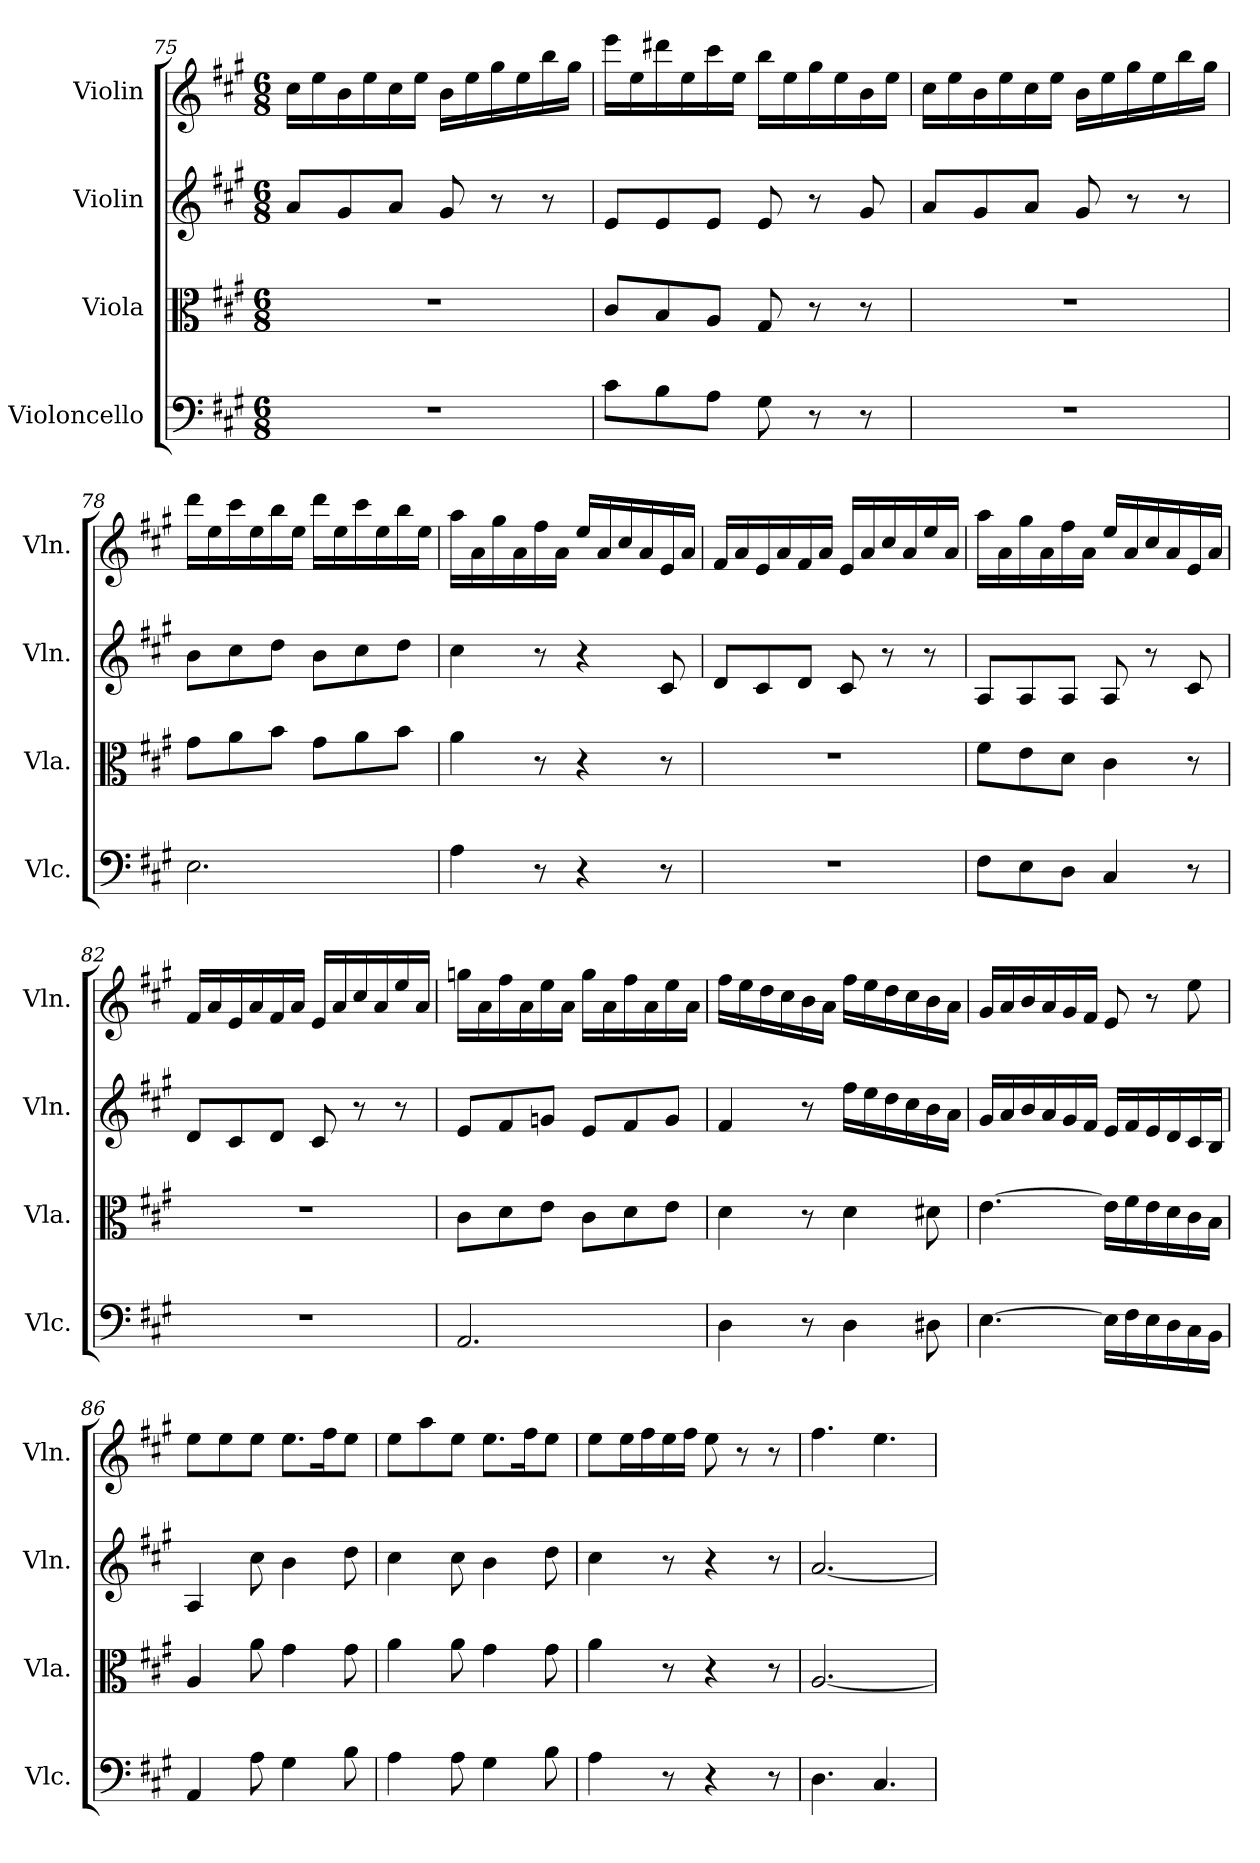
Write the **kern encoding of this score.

**kern	**kern	**kern	**kern
*part4	*part3	*part2	*part1
*staff4	*staff3	*staff2	*staff1
*I"Violoncello	*I"Viola	*I"Violin	*I"Violin
*I'Vlc.	*I'Vla.	*I'Vln.	*I'Vln.
*clefF4	*clefC3	*clefG2	*clefG2
*k[f#c#g#]	*k[f#c#g#]	*k[f#c#g#]	*k[f#c#g#]
*A:	*A:	*A:	*A:
*M6/8	*M6/8	*M6/8	*M6/8
=75	=75	=75	=75
2.r	2.r	8a/L	16cc#\LL
.	.	.	16ee\
.	.	8g#/	16b\
.	.	.	16ee\
.	.	8a/J	16cc#\
.	.	.	16ee\JJ
.	.	8g#/	16b\LL
.	.	.	16ee\
.	.	8r	16gg#\
.	.	.	16ee\
.	.	8r	16bb\
.	.	.	16gg#\JJ
=76	=76	=76	=76
8c#\L	8c#/L	8e/L	16eee\LL
.	.	.	16ee\
8B\	8B/	8e/	16ddd#X\
.	.	.	16ee\
8A\J	8A/J	8e/J	16ccc#\
.	.	.	16ee\JJ
8G#\	8G#/	8e/	16bb\LL
.	.	.	16ee\
8r	8r	8r	16gg#\
.	.	.	16ee\
8r	8r	8g#/	16b\
.	.	.	16ee\JJ
=77	=77	=77	=77
2.r	2.r	8a/L	16cc#\LL
.	.	.	16ee\
.	.	8g#/	16b\
.	.	.	16ee\
.	.	8a/J	16cc#\
.	.	.	16ee\JJ
.	.	8g#/	16b\LL
.	.	.	16ee\
.	.	8r	16gg#\
.	.	.	16ee\
.	.	8r	16bb\
.	.	.	16gg#\JJ
=78	=78	=78	=78
2.E\	8g#\L	8b\L	16ddd\LL
.	.	.	16ee\
.	8a\	8cc#\	16ccc#\
.	.	.	16ee\
.	8b\J	8dd\J	16bb\
.	.	.	16ee\JJ
.	8g#\L	8b\L	16ddd\LL
.	.	.	16ee\
.	8a\	8cc#\	16ccc#\
.	.	.	16ee\
.	8b\J	8dd\J	16bb\
.	.	.	16ee\JJ
=79	=79	=79	=79
4A\	4a\	4cc#\	16aa\LL
.	.	.	16a\
.	.	.	16gg#\
.	.	.	16a\
8r	8r	8r	16ff#\
.	.	.	16a\JJ
4r	4r	4r	16ee/LL
.	.	.	16a/
.	.	.	16cc#/
.	.	.	16a/
8r	8r	8c#/	16e/
.	.	.	16a/JJ
=80	=80	=80	=80
2.r	2.r	8d/L	16f#/LL
.	.	.	16a/
.	.	8c#/	16e/
.	.	.	16a/
.	.	8d/J	16f#/
.	.	.	16a/JJ
.	.	8c#/	16e/LL
.	.	.	16a/
.	.	8r	16cc#/
.	.	.	16a/
.	.	8r	16ee/
.	.	.	16a/JJ
=81	=81	=81	=81
8F#\L	8f#\L	8A/L	16aa\LL
.	.	.	16a\
8E\	8e\	8A/	16gg#\
.	.	.	16a\
8D\J	8d\J	8A/J	16ff#\
.	.	.	16a\JJ
4C#/	4c#\	8A/	16ee/LL
.	.	.	16a/
.	.	8r	16cc#/
.	.	.	16a/
8r	8r	8c#/	16e/
.	.	.	16a/JJ
=82	=82	=82	=82
2.r	2.r	8d/L	16f#/LL
.	.	.	16a/
.	.	8c#/	16e/
.	.	.	16a/
.	.	8d/J	16f#/
.	.	.	16a/JJ
.	.	8c#/	16e/LL
.	.	.	16a/
.	.	8r	16cc#/
.	.	.	16a/
.	.	8r	16ee/
.	.	.	16a/JJ
=83	=83	=83	=83
2.AA/	8c#\L	8e/L	16ggn\LL
.	.	.	16a\
.	8d\	8f#/	16ff#\
.	.	.	16a\
.	8e\J	8gn/J	16ee\
.	.	.	16a\JJ
.	8c#\L	8e/L	16gg\LL
.	.	.	16a\
.	8d\	8f#/	16ff#\
.	.	.	16a\
.	8e\J	8g/J	16ee\
.	.	.	16a\JJ
=84	=84	=84	=84
4D\	4d\	4f#/	16ff#\LL
.	.	.	16ee\
.	.	.	16dd\
.	.	.	16cc#\
8r	8r	8r	16b\
.	.	.	16a\JJ
4D\	4d\	16ff#\LL	16ff#\LL
.	.	16ee\	16ee\
.	.	16dd\	16dd\
.	.	16cc#\	16cc#\
8D#X\	8d#X\	16b\	16b\
.	.	16a\JJ	16a\JJ
=85	=85	=85	=85
[4.E\	[4.e\	16g#/LL	16g#/LL
.	.	16a/	16a/
.	.	16b/	16b/
.	.	16a/	16a/
.	.	16g#/	16g#/
.	.	16f#/JJ	16f#/JJ
16E\LL]	16e\LL]	16e/LL	8e/
16F#\	16f#\	16f#/	.
16E\	16e\	16e/	8r
16D\	16d\	16d/	.
16C#\	16c#\	16c#/	8ee\
16BB\JJ	16B\JJ	16B/JJ	.
=86	=86	=86	=86
4AA/	4A/	4A/	8ee\L
.	.	.	8ee\
8A\	8a\	8cc#\	8ee\J
4G#\	4g#\	4b\	8.ee\L
.	.	.	16ff#\K
8B\	8g#\	8dd\	8ee\J
=87	=87	=87	=87
4A\	4a\	4cc#\	8ee\L
.	.	.	8aa\
8A\	8a\	8cc#\	8ee\J
4G#\	4g#\	4b\	8.ee\L
.	.	.	16ff#\K
8B\	8g#\	8dd\	8ee\J
=88	=88	=88	=88
4A\	4a\	4cc#\	8ee\L
.	.	.	16ee\L
.	.	.	16ff#\
8r	8r	8r	16ee\
.	.	.	16ff#\JJ
4r	4r	4r	8ee\
.	.	.	8r
8r	8r	8r	8r
=89	=89	=89	=89
4.D\	[2.A/	[2.a/	4.ff#\
4.C#/	.	.	4.ee\
=	=	=	=
*-	*-	*-	*-
